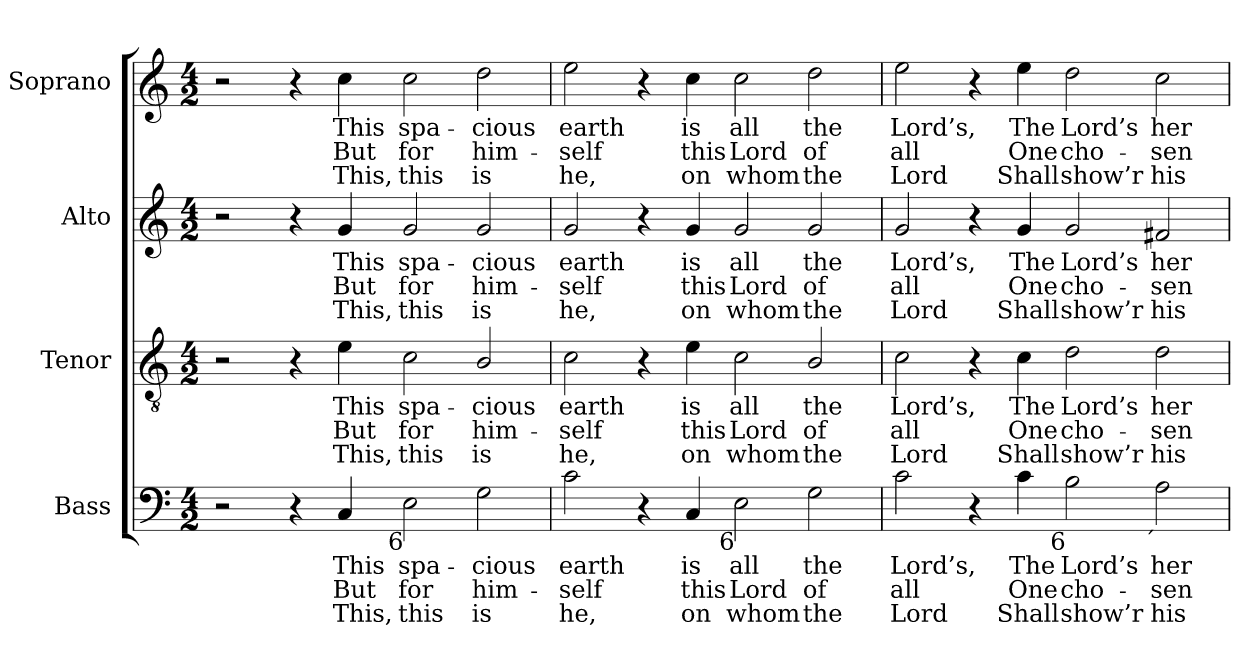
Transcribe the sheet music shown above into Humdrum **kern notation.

**kern	**text	**text	**text	**kern	**text	**text	**text	**kern	**text	**text	**text	**kern	**text	**text	**text
*part4	*part4	*part4	*part4	*part3	*part3	*part3	*part3	*part2	*part2	*part2	*part2	*part1	*part1	*part1	*part1
*staff4	*staff4	*staff4	*staff4	*staff3	*staff3	*staff3	*staff3	*staff2	*staff2	*staff2	*staff2	*staff1	*staff1	*staff1	*staff1
*I"Bass	*	*	*	*I"Tenor	*	*	*	*I"Alto	*	*	*	*I"Soprano	*	*	*
*I'B.	*	*	*	*I'T.	*	*	*	*I'A.	*	*	*	*I'S.	*	*	*
!!LO:PB:g=z
*clefF4	*	*	*	*clefGv2	*	*	*	*clefG2	*	*	*	*clefG2	*	*	*
*	*	*	*	*ITrd7c12	*	*	*	*	*	*	*	*	*	*	*
*k[]	*	*	*	*k[]	*	*	*	*k[]	*	*	*	*k[]	*	*	*
*C:	*	*	*	*C:	*	*	*	*C:	*	*	*	*C:	*	*	*
*M4/2	*	*	*	*M4/2	*	*	*	*M4/2	*	*	*	*M4/2	*	*	*
=1	=1	=1	=1	=1	=1	=1	=1	=1	=1	=1	=1	=1	=1	=1	=1
2r	.	.	.	2r	.	.	.	2r	.	.	.	2r	.	.	.
4r	.	.	.	4r	.	.	.	4r	.	.	.	4r	.	.	.
!	!LO:LY:b:color=#000000	!LO:LY:b:color=#000000	!LO:LY:b:color=#000000	!	!	!	!	!	!	!	!	!	!	!	!
!	!	!	!	!	!LO:LY:b:color=#000000	!LO:LY:b:color=#000000	!LO:LY:b:color=#000000	!	!	!	!	!	!	!	!
!	!	!	!	!	!	!	!	!	!LO:LY:b:color=#000000	!LO:LY:b:color=#000000	!LO:LY:b:color=#000000	!	!	!	!
!	!	!	!	!	!	!	!	!	!	!	!	!	!LO:LY:b:color=#000000	!LO:LY:b:color=#000000	!LO:LY:b:color=#000000
4Ci/	This	But	This,	4Ei\	This	But	This,	4gi/	This	But	This,	4cci\	This	But	This,
!	!LO:LY:b:color=#000000	!LO:LY:b:color=#000000	!LO:LY:b:color=#000000	!	!	!	!	!	!	!	!	!	!	!	!
!	!	!	!	!	!LO:LY:b:color=#000000	!LO:LY:b:color=#000000	!LO:LY:b:color=#000000	!	!	!	!	!	!	!	!
!	!	!	!	!	!	!	!	!	!LO:LY:b:color=#000000	!LO:LY:b:color=#000000	!LO:LY:b:color=#000000	!	!	!	!
!LO:TX:b:rj:t=6	!	!	!	!	!	!	!	!	!	!	!	!	!	!	!
!	!	!	!	!	!	!	!	!	!	!	!	!	!LO:LY:b:color=#000000	!LO:LY:b:color=#000000	!LO:LY:b:color=#000000
2Ei\	spa-	for	this	2Ci\	spa-	for	this	2gi/	spa-	for	this	2cci\	spa-	for	this
!	!LO:LY:b:color=#000000	!LO:LY:b:color=#000000	!LO:LY:b:color=#000000	!	!	!	!	!	!	!	!	!	!	!	!
!	!	!	!	!	!LO:LY:b:color=#000000	!LO:LY:b:color=#000000	!LO:LY:b:color=#000000	!	!	!	!	!	!	!	!
!	!	!	!	!	!	!	!	!	!LO:LY:b:color=#000000	!LO:LY:b:color=#000000	!LO:LY:b:color=#000000	!	!	!	!
!	!	!	!	!	!	!	!	!	!	!	!	!	!LO:LY:b:color=#000000	!LO:LY:b:color=#000000	!LO:LY:b:color=#000000
2Gi\	-cious	him-	is	2BBi/	-cious	him-	is	2gi/	-cious	him-	is	2ddi\	-cious	him-	is
=2	=2	=2	=2	=2	=2	=2	=2	=2	=2	=2	=2	=2	=2	=2	=2
!	!LO:LY:b:color=#000000	!LO:LY:b:color=#000000	!LO:LY:b:color=#000000	!	!	!	!	!	!	!	!	!	!	!	!
!	!	!	!	!	!LO:LY:b:color=#000000	!LO:LY:b:color=#000000	!LO:LY:b:color=#000000	!	!	!	!	!	!	!	!
!	!	!	!	!	!	!	!	!	!LO:LY:b:color=#000000	!LO:LY:b:color=#000000	!LO:LY:b:color=#000000	!	!	!	!
!	!	!	!	!	!	!	!	!	!	!	!	!	!LO:LY:b:color=#000000	!LO:LY:b:color=#000000	!LO:LY:b:color=#000000
2ci\	earth	-self	he,	2Ci\	earth	-self	he,	2gi/	earth	-self	he,	2eei\	earth	-self	he,
4r	.	.	.	4r	.	.	.	4r	.	.	.	4r	.	.	.
!	!LO:LY:b:color=#000000	!LO:LY:b:color=#000000	!LO:LY:b:color=#000000	!	!	!	!	!	!	!	!	!	!	!	!
!	!	!	!	!	!LO:LY:b:color=#000000	!LO:LY:b:color=#000000	!LO:LY:b:color=#000000	!	!	!	!	!	!	!	!
!	!	!	!	!	!	!	!	!	!LO:LY:b:color=#000000	!LO:LY:b:color=#000000	!LO:LY:b:color=#000000	!	!	!	!
!	!	!	!	!	!	!	!	!	!	!	!	!	!LO:LY:b:color=#000000	!LO:LY:b:color=#000000	!LO:LY:b:color=#000000
4Ci/	is	this	on	4Ei\	is	this	on	4gi/	is	this	on	4cci\	is	this	on
!	!LO:LY:b:color=#000000	!LO:LY:b:color=#000000	!LO:LY:b:color=#000000	!	!	!	!	!	!	!	!	!	!	!	!
!	!	!	!	!	!LO:LY:b:color=#000000	!LO:LY:b:color=#000000	!LO:LY:b:color=#000000	!	!	!	!	!	!	!	!
!	!	!	!	!	!	!	!	!	!LO:LY:b:color=#000000	!LO:LY:b:color=#000000	!LO:LY:b:color=#000000	!	!	!	!
!LO:TX:b:rj:t=6	!	!	!	!	!	!	!	!	!	!	!	!	!	!	!
!	!	!	!	!	!	!	!	!	!	!	!	!	!LO:LY:b:color=#000000	!LO:LY:b:color=#000000	!LO:LY:b:color=#000000
2Ei\	all	Lord	whom	2Ci\	all	Lord	whom	2gi/	all	Lord	whom	2cci\	all	Lord	whom
!	!LO:LY:b:color=#000000	!LO:LY:b:color=#000000	!LO:LY:b:color=#000000	!	!	!	!	!	!	!	!	!	!	!	!
!	!	!	!	!	!LO:LY:b:color=#000000	!LO:LY:b:color=#000000	!LO:LY:b:color=#000000	!	!	!	!	!	!	!	!
!	!	!	!	!	!	!	!	!	!LO:LY:b:color=#000000	!LO:LY:b:color=#000000	!LO:LY:b:color=#000000	!	!	!	!
!	!	!	!	!	!	!	!	!	!	!	!	!	!LO:LY:b:color=#000000	!LO:LY:b:color=#000000	!LO:LY:b:color=#000000
2Gi\	the	of	the	2BBi/	the	of	the	2gi/	the	of	the	2ddi\	the	of	the
=3	=3	=3	=3	=3	=3	=3	=3	=3	=3	=3	=3	=3	=3	=3	=3
!	!LO:LY:b:color=#000000	!LO:LY:b:color=#000000	!LO:LY:b:color=#000000	!	!	!	!	!	!	!	!	!	!	!	!
!	!	!	!	!	!LO:LY:b:color=#000000	!LO:LY:b:color=#000000	!LO:LY:b:color=#000000	!	!	!	!	!	!	!	!
!	!	!	!	!	!	!	!	!	!LO:LY:b:color=#000000	!LO:LY:b:color=#000000	!LO:LY:b:color=#000000	!	!	!	!
!	!	!	!	!	!	!	!	!	!	!	!	!	!LO:LY:b:color=#000000	!LO:LY:b:color=#000000	!LO:LY:b:color=#000000
2ci\	Lord’s,	all	Lord	2Ci\	Lord’s,	all	Lord	2gi/	Lord’s,	all	Lord	2eei\	Lord’s,	all	Lord
4r	.	.	.	4r	.	.	.	4r	.	.	.	4r	.	.	.
!	!LO:LY:b:color=#000000	!LO:LY:b:color=#000000	!LO:LY:b:color=#000000	!	!	!	!	!	!	!	!	!	!	!	!
!	!	!	!	!	!LO:LY:b:color=#000000	!LO:LY:b:color=#000000	!LO:LY:b:color=#000000	!	!	!	!	!	!	!	!
!	!	!	!	!	!	!	!	!	!LO:LY:b:color=#000000	!LO:LY:b:color=#000000	!LO:LY:b:color=#000000	!	!	!	!
!	!	!	!	!	!	!	!	!	!	!	!	!	!LO:LY:b:color=#000000	!LO:LY:b:color=#000000	!LO:LY:b:color=#000000
4ci\	The	One	Shall	4Ci\	The	One	Shall	4gi/	The	One	Shall	4eei\	The	One	Shall
!	!LO:LY:b:color=#000000	!LO:LY:b:color=#000000	!LO:LY:b:color=#000000	!	!	!	!	!	!	!	!	!	!	!	!
!	!	!	!	!	!LO:LY:b:color=#000000	!LO:LY:b:color=#000000	!LO:LY:b:color=#000000	!	!	!	!	!	!	!	!
!	!	!	!	!	!	!	!	!	!LO:LY:b:color=#000000	!LO:LY:b:color=#000000	!LO:LY:b:color=#000000	!	!	!	!
!LO:TX:b:rj:t=6	!	!	!	!	!	!	!	!	!	!	!	!	!	!	!
!	!	!	!	!	!	!	!	!	!	!	!	!	!LO:LY:b:color=#000000	!LO:LY:b:color=#000000	!LO:LY:b:color=#000000
2Bi\	Lord’s	cho-	show’r	2Di\	Lord’s	cho-	show’r	2gi/	Lord’s	cho-	show’r	2ddi\	Lord’s	cho-	show’r
!	!LO:LY:b:color=#000000	!LO:LY:b:color=#000000	!LO:LY:b:color=#000000	!	!	!	!	!	!	!	!	!	!	!	!
!	!	!	!	!	!LO:LY:b:color=#000000	!LO:LY:b:color=#000000	!LO:LY:b:color=#000000	!	!	!	!	!	!	!	!
!	!	!	!	!	!	!	!	!	!LO:LY:b:color=#000000	!LO:LY:b:color=#000000	!LO:LY:b:color=#000000	!	!	!	!
!LO:TX:b:rj:t=´	!	!	!	!	!	!	!	!	!	!	!	!	!	!	!
!	!	!	!	!	!	!	!	!	!	!	!	!	!LO:LY:b:color=#000000	!LO:LY:b:color=#000000	!LO:LY:b:color=#000000
2Ai\	her	-sen	his	2Di\	her	-sen	his	2f#Xi/	her	-sen	his	2cci\	her	-sen	his
=	=	=	=	=	=	=	=	=	=	=	=	=	=	=	=
*-	*-	*-	*-	*-	*-	*-	*-	*-	*-	*-	*-	*-	*-	*-	*-
